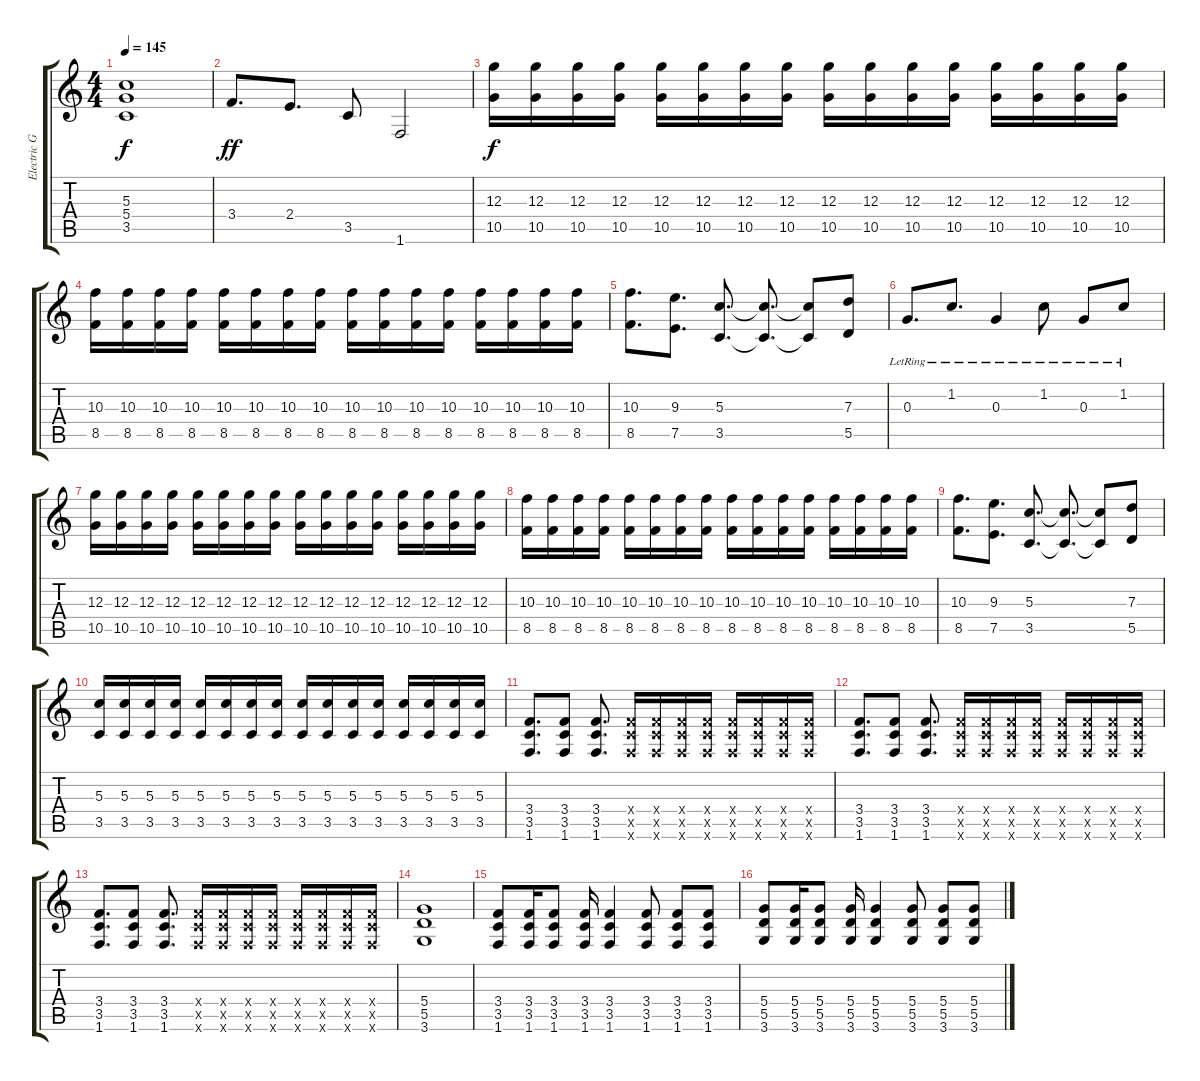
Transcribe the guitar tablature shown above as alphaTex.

\track ("Electric Guitar" "Electric G") {instrument distortionguitar}
\staff {score tabs}
\tuning (E4 B3 G3 D3 A2 E2) {hide}
\ts (4 4)
\tempo 145
\clef g2
\ks c
(5.3 5.4 3.5).1{dy f} |
3.4.8{d dy ff} 2.4.8{d} 3.5.8 1.6.2 |
(12.3 10.5).16{dy f} (12.3 10.5).16 (12.3 10.5).16 (12.3 10.5).16 (12.3 10.5).16 (12.3 10.5).16 (12.3 10.5).16 (12.3 10.5).16 (12.3 10.5).16 (12.3 10.5).16 (12.3 10.5).16 (12.3 10.5).16 (12.3 10.5).16 (12.3 10.5).16 (12.3 10.5).16 (12.3 10.5).16 |
(10.3 8.5).16 (10.3 8.5).16 (10.3 8.5).16 (10.3 8.5).16 (10.3 8.5).16 (10.3 8.5).16 (10.3 8.5).16 (10.3 8.5).16 (10.3 8.5).16 (10.3 8.5).16 (10.3 8.5).16 (10.3 8.5).16 (10.3 8.5).16 (10.3 8.5).16 (10.3 8.5).16 (10.3 8.5).16 |
(10.3 8.5).8{d} (9.3 7.5).8{d} (5.3 3.5).8{d} (5.3{t} 3.5{t}).8{d} (5.3{t} 3.5{t}).8 (7.3 5.5).8 |
0.3{lr}.8{d} 1.2{lr}.8{d} 0.3{lr}.4 1.2{lr}.8 0.3{lr}.8 1.2{lr}.8 |
(12.3 10.5).16 (12.3 10.5).16 (12.3 10.5).16 (12.3 10.5).16 (12.3 10.5).16 (12.3 10.5).16 (12.3 10.5).16 (12.3 10.5).16 (12.3 10.5).16 (12.3 10.5).16 (12.3 10.5).16 (12.3 10.5).16 (12.3 10.5).16 (12.3 10.5).16 (12.3 10.5).16 (12.3 10.5).16 |
(10.3 8.5).16 (10.3 8.5).16 (10.3 8.5).16 (10.3 8.5).16 (10.3 8.5).16 (10.3 8.5).16 (10.3 8.5).16 (10.3 8.5).16 (10.3 8.5).16 (10.3 8.5).16 (10.3 8.5).16 (10.3 8.5).16 (10.3 8.5).16 (10.3 8.5).16 (10.3 8.5).16 (10.3 8.5).16 |
(10.3 8.5).8{d} (9.3 7.5).8{d} (5.3 3.5).8{d} (5.3{t} 3.5{t}).8{d} (5.3{t} 3.5{t}).8 (7.3 5.5).8 |
(5.3 3.5).16 (5.3 3.5).16 (5.3 3.5).16 (5.3 3.5).16 (5.3 3.5).16 (5.3 3.5).16 (5.3 3.5).16 (5.3 3.5).16 (5.3 3.5).16 (5.3 3.5).16 (5.3 3.5).16 (5.3 3.5).16 (5.3 3.5).16 (5.3 3.5).16 (5.3 3.5).16 (5.3 3.5).16 |
(3.4 3.5 1.6).8{d} (3.4 3.5 1.6).8 (3.4 3.5 1.6).8{d} (3.4{x} 3.5{x} 1.6{x}).16 (3.4{x} 3.5{x} 1.6{x}).16 (3.4{x} 3.5{x} 1.6{x}).16 (3.4{x} 3.5{x} 1.6{x}).16 (3.4{x} 3.5{x} 1.6{x}).16 (3.4{x} 3.5{x} 1.6{x}).16 (3.4{x} 3.5{x} 1.6{x}).16 (3.4{x} 3.5{x} 1.6{x}).16 |
(3.4 3.5 1.6).8{d} (3.4 3.5 1.6).8 (3.4 3.5 1.6).8{d} (3.4{x} 3.5{x} 1.6{x}).16 (3.4{x} 3.5{x} 1.6{x}).16 (3.4{x} 3.5{x} 1.6{x}).16 (3.4{x} 3.5{x} 1.6{x}).16 (3.4{x} 3.5{x} 1.6{x}).16 (3.4{x} 3.5{x} 1.6{x}).16 (3.4{x} 3.5{x} 1.6{x}).16 (3.4{x} 3.5{x} 1.6{x}).16 |
(3.4 3.5 1.6).8{d} (3.4 3.5 1.6).8 (3.4 3.5 1.6).8{d} (3.4{x} 3.5{x} 1.6{x}).16 (3.4{x} 3.5{x} 1.6{x}).16 (3.4{x} 3.5{x} 1.6{x}).16 (3.4{x} 3.5{x} 1.6{x}).16 (3.4{x} 3.5{x} 1.6{x}).16 (3.4{x} 3.5{x} 1.6{x}).16 (3.4{x} 3.5{x} 1.6{x}).16 (3.4{x} 3.5{x} 1.6{x}).16 |
(5.4 5.5 3.6).1 |
(3.4 3.5 1.6).8 (3.4 3.5 1.6).16 (3.4 3.5 1.6).8 (3.4 3.5 1.6).16 (3.4 3.5 1.6).4 (3.4 3.5 1.6).8 (3.4 3.5 1.6).8 (3.4 3.5 1.6).8 |
(5.4 5.5 3.6).8 (5.4 5.5 3.6).16 (5.4 5.5 3.6).8 (5.4 5.5 3.6).16 (5.4 5.5 3.6).4 (5.4 5.5 3.6).8 (5.4 5.5 3.6).8 (5.4 5.5 3.6).8
